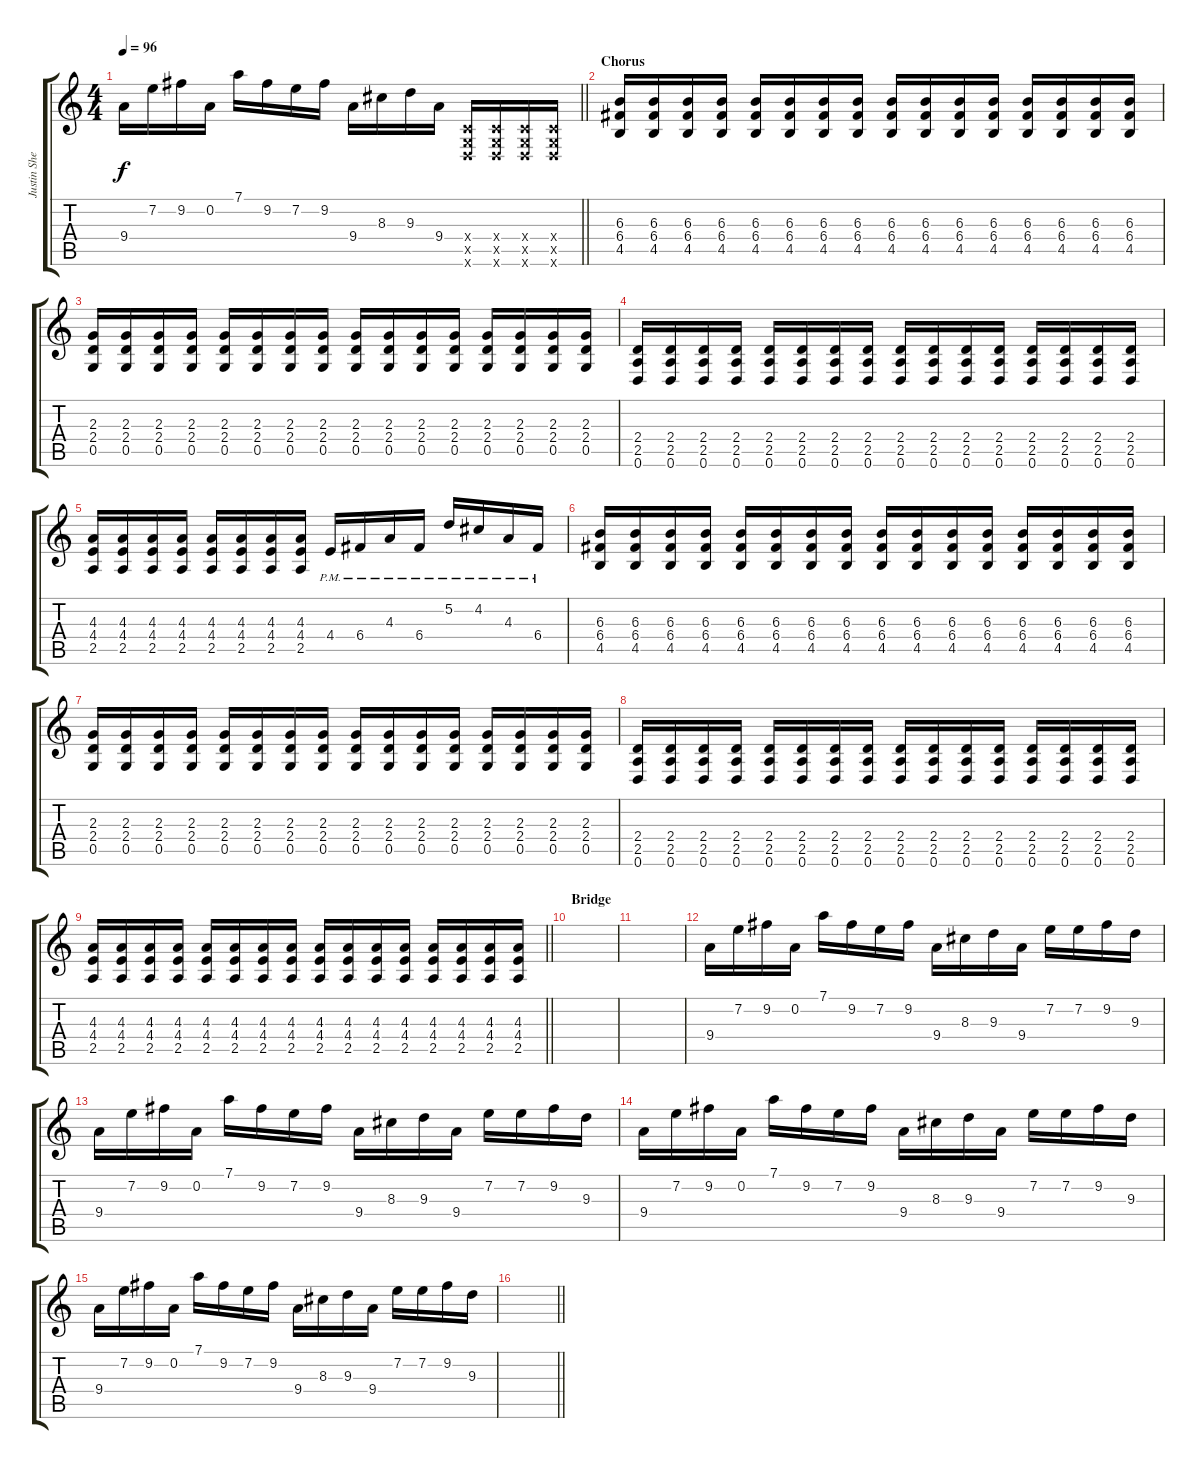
\track ("Justin Shekoski" "Justin She") {instrument distortionguitar}
\staff {score tabs}
\tuning (D4 A3 F3 C3 G2 D2) {hide}
\ts (4 4)
\tempo 96
\clef g2
\barLineRight lightlight
\ks c
9.4.16{dy f} 7.2.16 9.2.16 0.2.16 7.1.16 9.2.16 7.2.16 9.2.16 9.4.16 8.3.16 9.3.16 9.4.16 (0.4{x} 0.5{x} 0.6{x}).16 (0.4{x} 0.5{x} 0.6{x}).16 (0.4{x} 0.5{x} 0.6{x}).16 (0.4{x} 0.5{x} 0.6{x}).16 |
\section ("" "Chorus")
(6.3 6.4 4.5).16 (6.3 6.4 4.5).16 (6.3 6.4 4.5).16 (6.3 6.4 4.5).16 (6.3 6.4 4.5).16 (6.3 6.4 4.5).16 (6.3 6.4 4.5).16 (6.3 6.4 4.5).16 (6.3 6.4 4.5).16 (6.3 6.4 4.5).16 (6.3 6.4 4.5).16 (6.3 6.4 4.5).16 (6.3 6.4 4.5).16 (6.3 6.4 4.5).16 (6.3 6.4 4.5).16 (6.3 6.4 4.5).16 |
(2.3 2.4 0.5).16 (2.3 2.4 0.5).16 (2.3 2.4 0.5).16 (2.3 2.4 0.5).16 (2.3 2.4 0.5).16 (2.3 2.4 0.5).16 (2.3 2.4 0.5).16 (2.3 2.4 0.5).16 (2.3 2.4 0.5).16 (2.3 2.4 0.5).16 (2.3 2.4 0.5).16 (2.3 2.4 0.5).16 (2.3 2.4 0.5).16 (2.3 2.4 0.5).16 (2.3 2.4 0.5).16 (2.3 2.4 0.5).16 |
(2.4 2.5 0.6).16 (2.4 2.5 0.6).16 (2.4 2.5 0.6).16 (2.4 2.5 0.6).16 (2.4 2.5 0.6).16 (2.4 2.5 0.6).16 (2.4 2.5 0.6).16 (2.4 2.5 0.6).16 (2.4 2.5 0.6).16 (2.4 2.5 0.6).16 (2.4 2.5 0.6).16 (2.4 2.5 0.6).16 (2.4 2.5 0.6).16 (2.4 2.5 0.6).16 (2.4 2.5 0.6).16 (2.4 2.5 0.6).16 |
(4.3 4.4 2.5).16 (4.3 4.4 2.5).16 (4.3 4.4 2.5).16 (4.3 4.4 2.5).16 (4.3 4.4 2.5).16 (4.3 4.4 2.5).16 (4.3 4.4 2.5).16 (4.3 4.4 2.5).16 4.4{pm}.16 6.4{pm}.16 4.3{pm}.16 6.4{pm}.16 5.2{pm}.16 4.2{pm}.16 4.3{pm}.16 6.4{pm}.16 |
(6.3 6.4 4.5).16 (6.3 6.4 4.5).16 (6.3 6.4 4.5).16 (6.3 6.4 4.5).16 (6.3 6.4 4.5).16 (6.3 6.4 4.5).16 (6.3 6.4 4.5).16 (6.3 6.4 4.5).16 (6.3 6.4 4.5).16 (6.3 6.4 4.5).16 (6.3 6.4 4.5).16 (6.3 6.4 4.5).16 (6.3 6.4 4.5).16 (6.3 6.4 4.5).16 (6.3 6.4 4.5).16 (6.3 6.4 4.5).16 |
(2.3 2.4 0.5).16 (2.3 2.4 0.5).16 (2.3 2.4 0.5).16 (2.3 2.4 0.5).16 (2.3 2.4 0.5).16 (2.3 2.4 0.5).16 (2.3 2.4 0.5).16 (2.3 2.4 0.5).16 (2.3 2.4 0.5).16 (2.3 2.4 0.5).16 (2.3 2.4 0.5).16 (2.3 2.4 0.5).16 (2.3 2.4 0.5).16 (2.3 2.4 0.5).16 (2.3 2.4 0.5).16 (2.3 2.4 0.5).16 |
(2.4 2.5 0.6).16 (2.4 2.5 0.6).16 (2.4 2.5 0.6).16 (2.4 2.5 0.6).16 (2.4 2.5 0.6).16 (2.4 2.5 0.6).16 (2.4 2.5 0.6).16 (2.4 2.5 0.6).16 (2.4 2.5 0.6).16 (2.4 2.5 0.6).16 (2.4 2.5 0.6).16 (2.4 2.5 0.6).16 (2.4 2.5 0.6).16 (2.4 2.5 0.6).16 (2.4 2.5 0.6).16 (2.4 2.5 0.6).16 |
\barLineRight lightlight
(4.3 4.4 2.5).16 (4.3 4.4 2.5).16 (4.3 4.4 2.5).16 (4.3 4.4 2.5).16 (4.3 4.4 2.5).16 (4.3 4.4 2.5).16 (4.3 4.4 2.5).16 (4.3 4.4 2.5).16 (4.3 4.4 2.5).16 (4.3 4.4 2.5).16 (4.3 4.4 2.5).16 (4.3 4.4 2.5).16 (4.3 4.4 2.5).16 (4.3 4.4 2.5).16 (4.3 4.4 2.5).16 (4.3 4.4 2.5).16 |
\section ("" "Bridge")
|
|
9.4.16 7.2.16 9.2.16 0.2.16 7.1.16 9.2.16 7.2.16 9.2.16 9.4.16 8.3.16 9.3.16 9.4.16 7.2.16 7.2.16 9.2.16 9.3.16 |
9.4.16 7.2.16 9.2.16 0.2.16 7.1.16 9.2.16 7.2.16 9.2.16 9.4.16 8.3.16 9.3.16 9.4.16 7.2.16 7.2.16 9.2.16 9.3.16 |
9.4.16 7.2.16 9.2.16 0.2.16 7.1.16 9.2.16 7.2.16 9.2.16 9.4.16 8.3.16 9.3.16 9.4.16 7.2.16 7.2.16 9.2.16 9.3.16 |
9.4.16 7.2.16 9.2.16 0.2.16 7.1.16 9.2.16 7.2.16 9.2.16 9.4.16 8.3.16 9.3.16 9.4.16 7.2.16 7.2.16 9.2.16 9.3.16 |
\barLineRight lightlight
